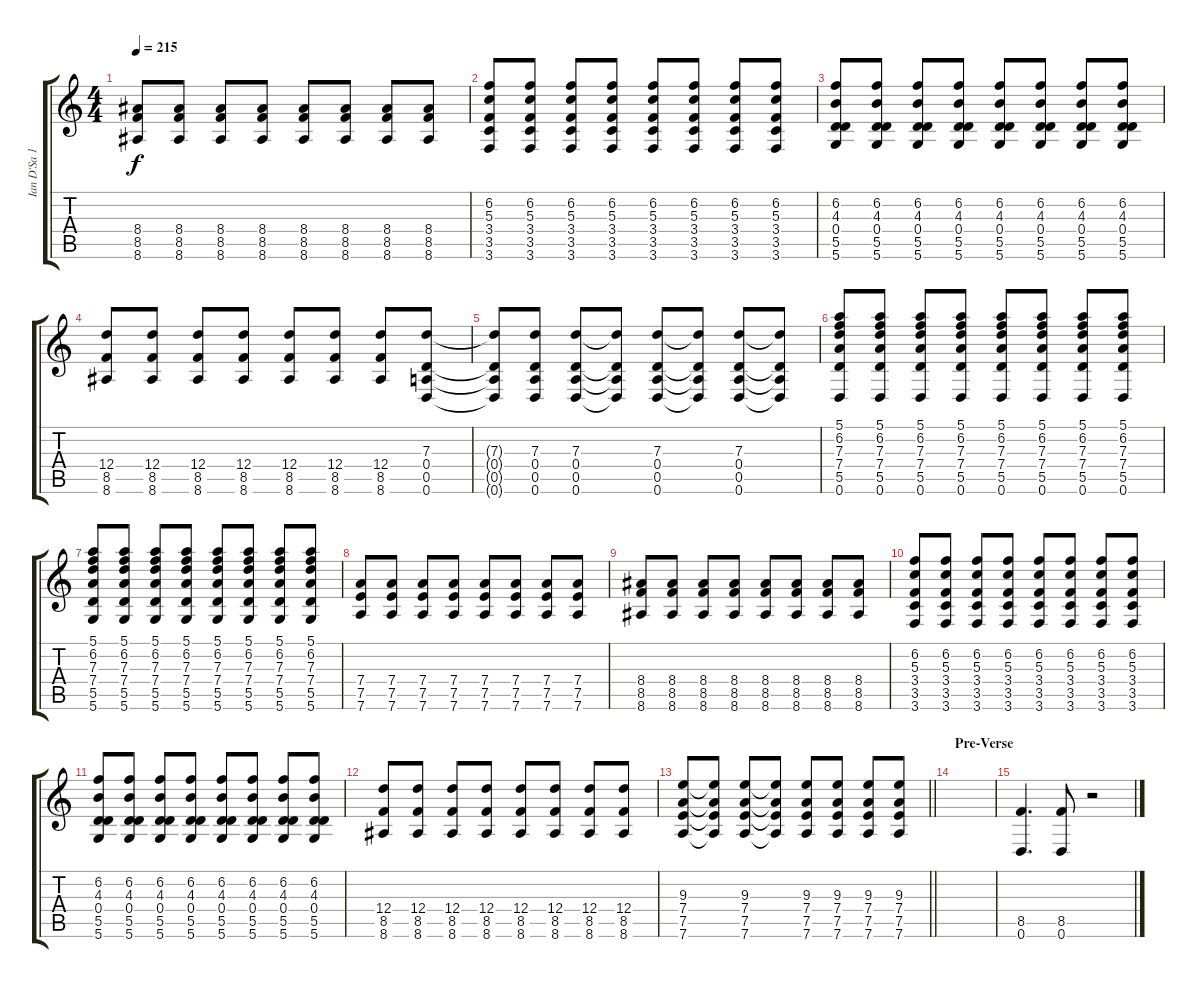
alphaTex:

\track ("Ian D'Sa 1" "Ian D'Sa 1") {instrument overdrivenguitar}
\staff {score tabs}
\tuning (E4 B3 G3 D3 A2 D2) {hide}
\ts (4 4)
\tempo 215
\clef g2
\ks c
(8.4 8.5 8.6).8{dy f} (8.4 8.5 8.6).8 (8.4 8.5 8.6).8 (8.4 8.5 8.6).8 (8.4 8.5 8.6).8 (8.4 8.5 8.6).8 (8.4 8.5 8.6).8 (8.4 8.5 8.6).8 |
(6.2 5.3 3.4 3.5 3.6).8 (6.2 5.3 3.4 3.5 3.6).8 (6.2 5.3 3.4 3.5 3.6).8 (6.2 5.3 3.4 3.5 3.6).8 (6.2 5.3 3.4 3.5 3.6).8 (6.2 5.3 3.4 3.5 3.6).8 (6.2 5.3 3.4 3.5 3.6).8 (6.2 5.3 3.4 3.5 3.6).8 |
(6.2 4.3 0.4 5.5 5.6).8 (6.2 4.3 0.4 5.5 5.6).8 (6.2 4.3 0.4 5.5 5.6).8 (6.2 4.3 0.4 5.5 5.6).8 (6.2 4.3 0.4 5.5 5.6).8 (6.2 4.3 0.4 5.5 5.6).8 (6.2 4.3 0.4 5.5 5.6).8 (6.2 4.3 0.4 5.5 5.6).8 |
(12.4 8.5 8.6).8 (12.4 8.5 8.6).8 (12.4 8.5 8.6).8 (12.4 8.5 8.6).8 (12.4 8.5 8.6).8 (12.4 8.5 8.6).8 (12.4 8.5 8.6).8 (7.3 0.4 0.5 0.6).8 |
(7.3{t} 0.4{t} 0.5{t} 0.6{t}).8 (7.3 0.4 0.5 0.6).8 (7.3 0.4 0.5 0.6).8 (7.3{t} 0.4{t} 0.5{t} 0.6{t}).8 (7.3 0.4 0.5 0.6).8 (7.3{t} 0.4{t} 0.5{t} 0.6{t}).8 (7.3 0.4 0.5 0.6).8 (7.3{t} 0.4{t} 0.5{t} 0.6{t}).8 |
(5.1 6.2 7.3 7.4 5.5 0.6).8 (5.1 6.2 7.3 7.4 5.5 0.6).8 (5.1 6.2 7.3 7.4 5.5 0.6).8 (5.1 6.2 7.3 7.4 5.5 0.6).8 (5.1 6.2 7.3 7.4 5.5 0.6).8 (5.1 6.2 7.3 7.4 5.5 0.6).8 (5.1 6.2 7.3 7.4 5.5 0.6).8 (5.1 6.2 7.3 7.4 5.5 0.6).8 |
(5.1 6.2 7.3 7.4 5.5 5.6).8 (5.1 6.2 7.3 7.4 5.5 5.6).8 (5.1 6.2 7.3 7.4 5.5 5.6).8 (5.1 6.2 7.3 7.4 5.5 5.6).8 (5.1 6.2 7.3 7.4 5.5 5.6).8 (5.1 6.2 7.3 7.4 5.5 5.6).8 (5.1 6.2 7.3 7.4 5.5 5.6).8 (5.1 6.2 7.3 7.4 5.5 5.6).8 |
(7.4 7.5 7.6).8 (7.4 7.5 7.6).8 (7.4 7.5 7.6).8 (7.4 7.5 7.6).8 (7.4 7.5 7.6).8 (7.4 7.5 7.6).8 (7.4 7.5 7.6).8 (7.4 7.5 7.6).8 |
(8.4 8.5 8.6).8 (8.4 8.5 8.6).8 (8.4 8.5 8.6).8 (8.4 8.5 8.6).8 (8.4 8.5 8.6).8 (8.4 8.5 8.6).8 (8.4 8.5 8.6).8 (8.4 8.5 8.6).8 |
(6.2 5.3 3.4 3.5 3.6).8 (6.2 5.3 3.4 3.5 3.6).8 (6.2 5.3 3.4 3.5 3.6).8 (6.2 5.3 3.4 3.5 3.6).8 (6.2 5.3 3.4 3.5 3.6).8 (6.2 5.3 3.4 3.5 3.6).8 (6.2 5.3 3.4 3.5 3.6).8 (6.2 5.3 3.4 3.5 3.6).8 |
(6.2 4.3 0.4 5.5 5.6).8 (6.2 4.3 0.4 5.5 5.6).8 (6.2 4.3 0.4 5.5 5.6).8 (6.2 4.3 0.4 5.5 5.6).8 (6.2 4.3 0.4 5.5 5.6).8 (6.2 4.3 0.4 5.5 5.6).8 (6.2 4.3 0.4 5.5 5.6).8 (6.2 4.3 0.4 5.5 5.6).8 |
(12.4 8.5 8.6).8 (12.4 8.5 8.6).8 (12.4 8.5 8.6).8 (12.4 8.5 8.6).8 (12.4 8.5 8.6).8 (12.4 8.5 8.6).8 (12.4 8.5 8.6).8 (12.4 8.5 8.6).8 |
\barLineRight lightlight
(9.3 7.4 7.5 7.6).8 (9.3{t} 7.4{t} 7.5{t} 7.6{t}).8 (9.3 7.4 7.5 7.6).8 (9.3{t} 7.4{t} 7.5{t} 7.6{t}).8 (9.3 7.4 7.5 7.6).8 (9.3 7.4 7.5 7.6).8 (9.3 7.4 7.5 7.6).8 (9.3 7.4 7.5 7.6).8 |
\section ("" "Pre-Verse")
|
(8.5 0.6).4{d} (8.5 0.6).8 r.2
